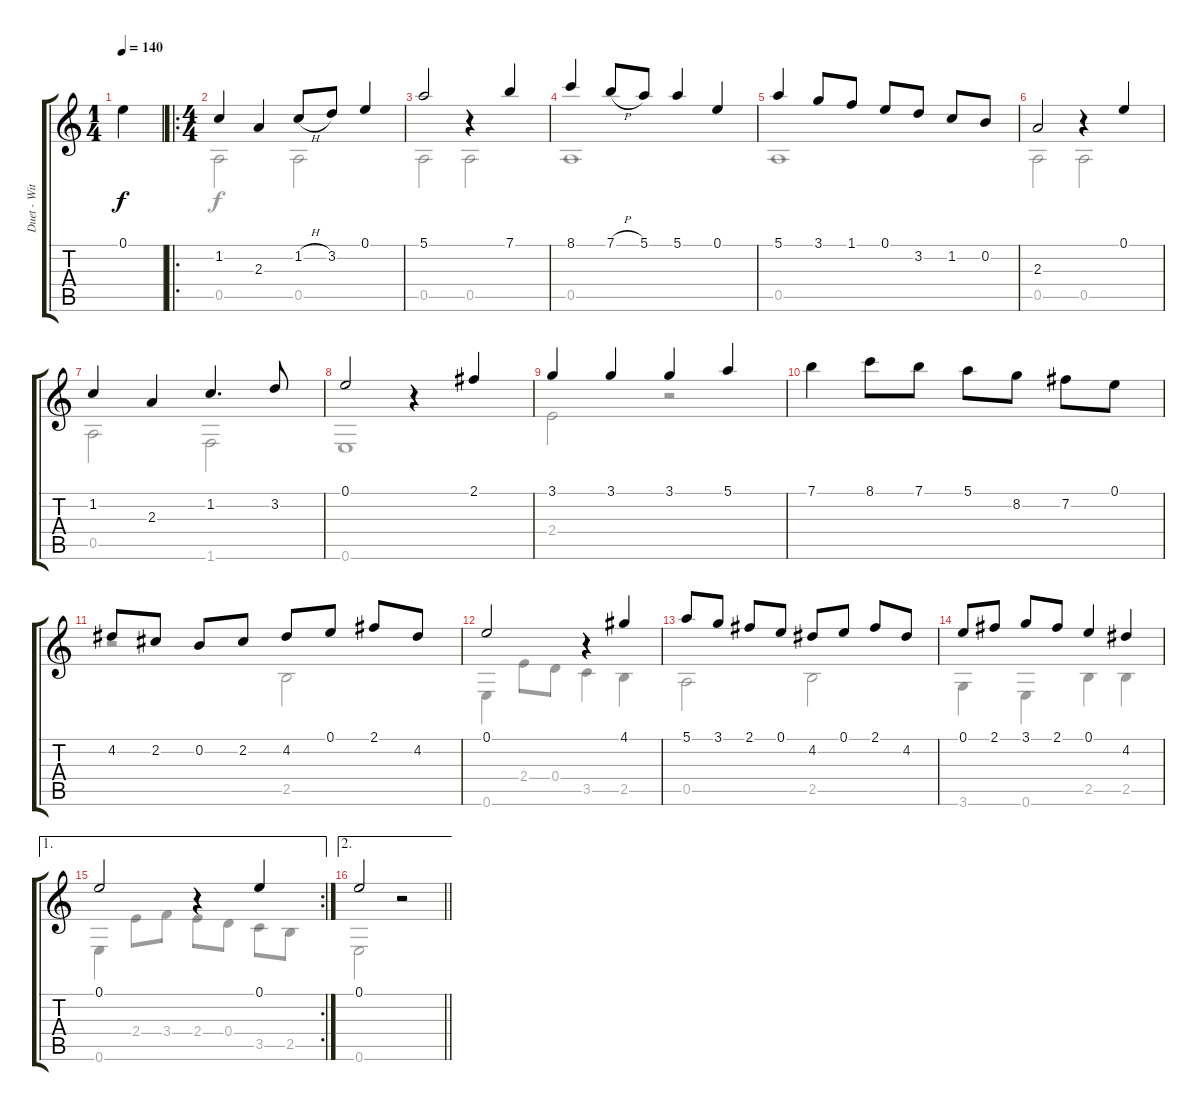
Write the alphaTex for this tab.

\track ("Duet - Witches ('But, ere we this perfor" "Duet - Wit") {instrument acousticguitarnylon}
\staff {score tabs}
\tuning (E4 B3 G3 D3 A2 E2) {hide}
\voice
\ts (1 4)
\tempo 140
\clef g2
\ks c
0.1.4{dy f instrument acousticguitarnylon} |
\ro
\ts (4 4)
1.2.4 2.3.4 1.2{h}.8 3.2.8 0.1.4 |
5.1.2 r.4 7.1.4 |
8.1.4 7.1{h}.8 5.1.8 5.1.4 0.1.4 |
5.1.4 3.1.8 1.1.8 0.1.8 3.2.8 1.2.8 0.2.8 |
2.3.2 r.4 0.1.4 |
1.2.4 2.3.4 1.2.4{d} 3.2.8 |
0.1.2 r.4 2.1.4 |
3.1.4 3.1.4 3.1.4 5.1.4 |
7.1.4 8.1.8 7.1.8 5.1.8 8.2.8 7.2.8 0.1.8 |
4.2.8 2.2.8 0.2.8 2.2.8 4.2.8 0.1.8 2.1.8 4.2.8 |
0.1.2 r.4 4.1.4 |
5.1.8 3.1.8 2.1.8 0.1.8 4.2.8 0.1.8 2.1.8 4.2.8 |
0.1.8 2.1.8 3.1.8 2.1.8 0.1.4 4.2.4 |
\ae 1
\rc 2
0.1.2 r.4 0.1.4 |
\ae 2
\barLineRight lightlight
0.1.2 r.2
\voice
\clef g2
\ottava regular
\simile none
\ks c
|
0.5.2 0.5.2 |
0.5.2 0.5.2 |
0.5.1 |
0.5.1 |
0.5.2 0.5.2 |
0.5.2 1.6.2 |
0.6.1 |
2.4.2 r.2 |
|
r.2 2.5.2 |
0.6.4 2.4.8 0.4.8 3.5.4 2.5.4 |
0.5.2 2.5.2 |
3.6.4 0.6.4 2.5.4 2.5.4 |
0.6.4 2.4.8 3.4.8 2.4.8 0.4.8 3.5.8 2.5.8 |
\barLineRight lightlight
0.6.2 r.2
